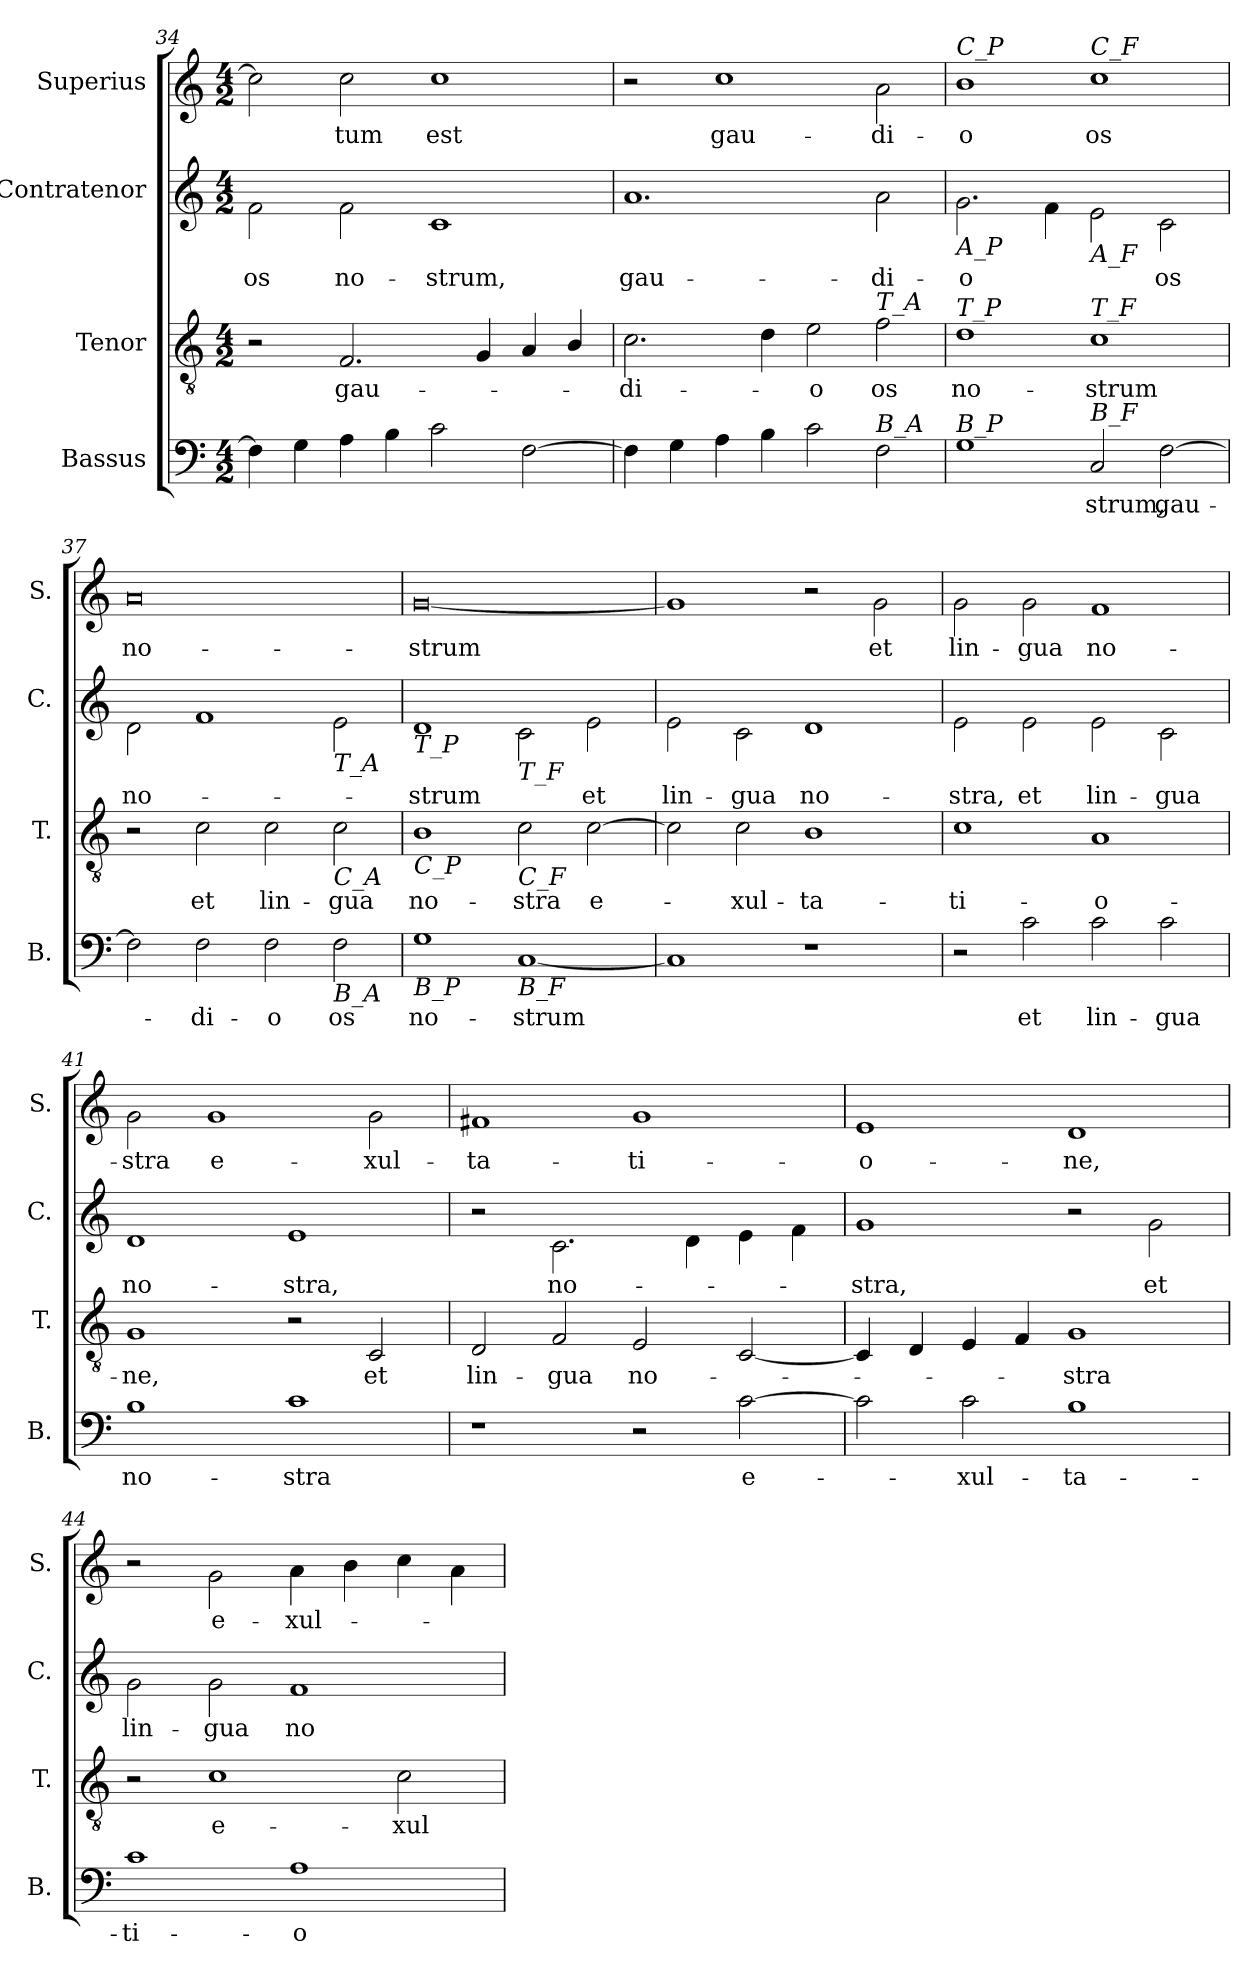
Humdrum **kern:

**kern	**text	**kern	**text	**kern	**text	**kern	**text
*part4	*part4	*part3	*part3	*part2	*part2	*part1	*part1
*staff4	*staff4	*staff3	*staff3	*staff2	*staff2	*staff1	*staff1
*I"Bassus	*	*I"Tenor	*	*I"Contratenor	*	*I"Superius	*
*I'B.	*	*I'T.	*	*I'C.	*	*I'S.	*
*clefF4	*	*clefGv2	*	*clefG2	*	*clefG2	*
*k[]	*	*k[]	*	*k[]	*	*k[]	*
*M4/2	*	*M4/2	*	*M4/2	*	*M4/2	*
=34	=34	=34	=34	=34	=34	=34	=34
!	!	!	!	!	!LO:LY:b	!	!
4F\]	.	2r	.	2f\	os	2cc\]	.
4G\	.	.	.	.	.	.	.
!	!	!	!LO:LY:b	!	!LO:LY:b	!	!LO:LY:b
4A\	.	2.F/	gau-	2f\	no-	2cc\	-tum
4B\	.	.	.	.	.	.	.
!	!	!	!	!	!LO:LY:b	!	!LO:LY:b
2c\	.	.	.	1c	-strum,	1cc	est
.	.	4G/	.	.	.	.	.
[2F\	.	4A/	.	.	.	.	.
.	.	4B/	.	.	.	.	.
=35	=35	=35	=35	=35	=35	=35	=35
!	!	!	!LO:LY:b	!	!LO:LY:b	!	!
4F\]	.	2.c\	-di-	1.a	gau-	2r	.
4G\	.	.	.	.	.	.	.
!	!	!	!	!	!	!	!LO:LY:b
4A\	.	.	.	.	.	1cc	gau-
4B\	.	4d\	.	.	.	.	.
!	!	!	!LO:LY:b	!	!	!	!
2c\	.	2e\	o	.	.	.	.
!	!	!LO:TX:a:i:t=T_A	!	!	!	!	!
!LO:TX:a:i:t=B_A	!	!	!	!	!	!	!
!	!	!	!LO:LY:b	!	!LO:LY:b	!	!LO:LY:b
2F\	.	2f\	os	2a\	-di-	2a\	-di-
=36	=36	=36	=36	=36	=36	=36	=36
!	!	!	!	!	!	!LO:TX:a:i:t=C_P	!
!	!	!	!	!LO:TX:b:i:t=A_P	!	!	!
!	!	!LO:TX:a:i:t=T_P	!	!	!	!	!
!LO:TX:a:i:t=B_P	!	!	!	!	!	!	!
!	!	!	!LO:LY:b	!	!LO:LY:b	!	!LO:LY:b
1G	.	1d	no-	2.g\	-o	1b	-o
.	.	.	.	4f\	.	.	.
!	!	!	!	!	!	!LO:TX:a:i:t=C_F	!
!	!	!	!	!LO:TX:b:i:t=A_F	!	!	!
!	!	!LO:TX:a:i:t=T_F	!	!	!	!	!
!LO:TX:a:i:t=B_F	!	!	!	!	!	!	!
!	!LO:LY:b	!	!LO:LY:b	!	!	!	!LO:LY:b
2C/	-strum,	1c	-strum	2e\	.	1cc	os
!	!LO:LY:b	!	!	!	!LO:LY:b	!	!
[2F\	gau-	.	.	2c\	os	.	.
=37	=37	=37	=37	=37	=37	=37	=37
!	!	!	!	!	!LO:LY:b	!	!LO:LY:b
2F\]	.	2r	.	2d\	no-	0a	no-
!	!LO:LY:b	!	!LO:LY:b	!	!	!	!
2F\	-di-	2c\	et	1f	.	.	.
!	!LO:LY:b	!	!LO:LY:b	!	!	!	!
2F\	-o	2c\	lin-	.	.	.	.
!	!	!	!	!LO:TX:b:i:t=T_A	!	!	!
!	!	!LO:TX:b:i:t=C_A	!	!	!	!	!
!LO:TX:b:i:t=B_A	!	!	!	!	!	!	!
!	!LO:LY:b	!	!LO:LY:b	!	!	!	!
2F\	os	2c\	-gua	2e\	.	.	.
=38	=38	=38	=38	=38	=38	=38	=38
!	!	!	!	!LO:TX:b:i:t=T_P	!	!	!
!	!	!LO:TX:b:i:t=C_P	!	!	!	!	!
!LO:TX:b:i:t=B_P	!	!	!	!	!	!	!
!	!LO:LY:b	!	!LO:LY:b	!	!LO:LY:b	!	!LO:LY:b
1G	no-	1B	no-	1d	-strum	[0g	strum
!	!	!	!	!LO:TX:b:i:t=T_F	!	!	!
!	!	!LO:TX:b:i:t=C_F	!	!	!	!	!
!LO:TX:b:i:t=B_F	!	!	!	!	!	!	!
!	!LO:LY:b	!	!LO:LY:b	!	!	!	!
[1C	-strum	2c\	-stra	2c\	.	.	.
!	!	!	!LO:LY:b	!	!LO:LY:b	!	!
.	.	[2c\	e-	2e\	et	.	.
=39	=39	=39	=39	=39	=39	=39	=39
!	!	!	!	!	!LO:LY:b	!	!
1C]	.	2c\]	.	2e\	lin-	1g]	.
!	!	!	!LO:LY:b	!	!LO:LY:b	!	!
.	.	2c\	-xul-	2c\	-gua	.	.
!	!	!	!LO:LY:b	!	!LO:LY:b	!	!
1r	.	1B	-ta-	1d	no-	2r	.
!	!	!	!	!	!	!	!LO:LY:b
.	.	.	.	.	.	2g\	et
=40	=40	=40	=40	=40	=40	=40	=40
!	!	!	!LO:LY:b	!	!LO:LY:b	!	!LO:LY:b
2r	.	1c	-ti-	2e\	-stra,	2g\	lin-
!	!LO:LY:b	!	!	!	!LO:LY:b	!	!LO:LY:b
2c\	et	.	.	2e\	et	2g\	-gua
!	!LO:LY:b	!	!LO:LY:b	!	!LO:LY:b	!	!LO:LY:b
2c\	lin-	1A	-o-	2e\	lin-	1f	no-
!	!LO:LY:b	!	!	!	!LO:LY:b	!	!
2c\	-gua	.	.	2c\	-gua	.	.
=41	=41	=41	=41	=41	=41	=41	=41
!	!LO:LY:b	!	!LO:LY:b	!	!LO:LY:b	!	!LO:LY:b
1B	no-	1G	-ne,	1d	no-	2g\	-stra
!	!	!	!	!	!	!	!LO:LY:b
.	.	.	.	.	.	1g	e-
!	!LO:LY:b	!	!	!	!LO:LY:b	!	!
1c	-stra	2r	.	1e	-stra,	.	.
!	!	!	!LO:LY:b	!	!	!	!LO:LY:b
.	.	2C/	et	.	.	2g\	-xul-
=42	=42	=42	=42	=42	=42	=42	=42
!	!	!	!LO:LY:b	!	!	!	!LO:LY:b
1r	.	2D/	lin-	2r	.	1f#X	-ta-
!	!	!	!LO:LY:b	!	!LO:LY:b	!	!
.	.	2F/	-gua	2.c\	no-	.	.
!	!	!	!LO:LY:b	!	!	!	!LO:LY:b
2r	.	2E/	no-	.	.	1g	-ti-
.	.	.	.	4d\	.	.	.
!	!LO:LY:b	!	!	!	!	!	!
[2c\	e-	[2C/	.	4e\	.	.	.
.	.	.	.	4f\	.	.	.
=43	=43	=43	=43	=43	=43	=43	=43
!	!	!	!	!	!LO:LY:b	!	!LO:LY:b
2c\]	.	4C/]	.	1g	-stra,	1e	-o-
.	.	4D/	.	.	.	.	.
!	!LO:LY:b	!	!	!	!	!	!
2c\	-xul-	4E/	.	.	.	.	.
.	.	4F/	.	.	.	.	.
!	!LO:LY:b	!	!LO:LY:b	!	!	!	!LO:LY:b
1B	-ta-	1G	-stra	2r	.	1d	-ne,
!	!	!	!	!	!LO:LY:b	!	!
.	.	.	.	2g\	et	.	.
=44	=44	=44	=44	=44	=44	=44	=44
!	!LO:LY:b	!	!	!	!LO:LY:b	!	!
1c	-ti-	2r	.	2g\	lin-	2r	.
!	!	!	!LO:LY:b	!	!LO:LY:b	!	!LO:LY:b
.	.	1c	e-	2g\	-gua	2g\	e-
!	!LO:LY:b	!	!	!	!LO:LY:b	!	!LO:LY:b
1A	-o-	.	.	1f	no-	4a\	-xul-
.	.	.	.	.	.	4b\	.
!	!	!	!LO:LY:b	!	!	!	!
.	.	2c\	-xul-	.	.	4cc\	.
.	.	.	.	.	.	4a\	.
=	=	=	=	=	=	=	=
*-	*-	*-	*-	*-	*-	*-	*-
